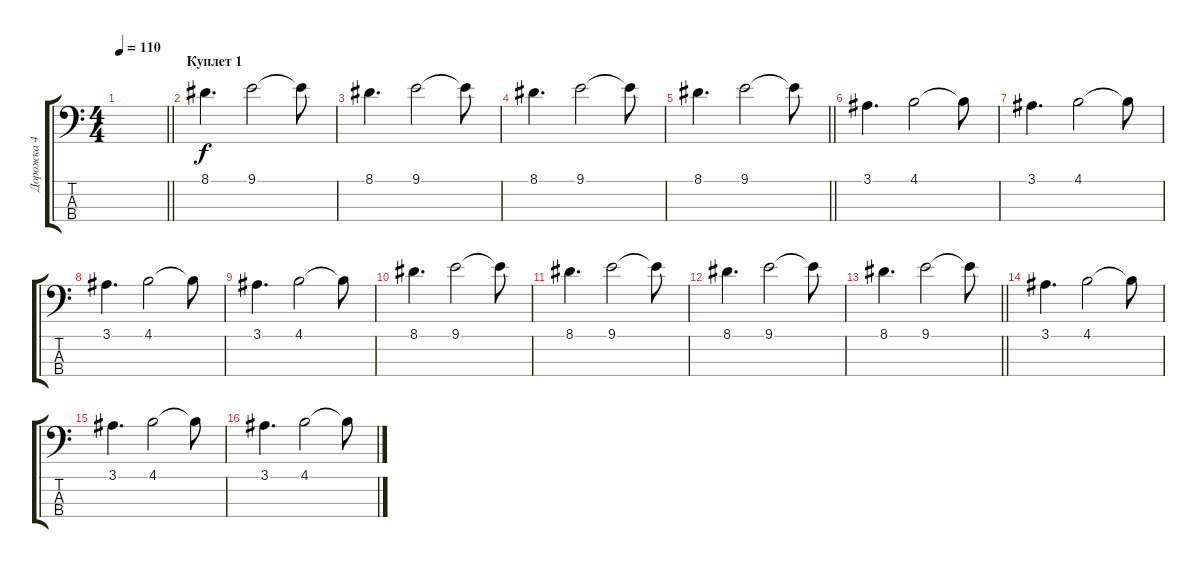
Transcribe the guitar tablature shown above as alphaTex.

\track ("Дорожка 4" "Дорожка 4") {instrument electricbassfinger}
\staff {score tabs}
\tuning (G2 D2 A1 E1) {hide}
\ts (4 4)
\tempo 110
\clef f4
\barLineRight lightlight
\ks c
|
\section ("" "Куплет 1")
8.1.4{d} 9.1.2 9.1{t}.8 |
8.1.4{d} 9.1.2 9.1{t}.8 |
8.1.4{d} 9.1.2 9.1{t}.8 |
\barLineRight lightlight
8.1.4{d} 9.1.2 9.1{t}.8 |
3.1.4{d} 4.1.2 4.1{t}.8 |
3.1.4{d} 4.1.2 4.1{t}.8 |
3.1.4{d} 4.1.2 4.1{t}.8 |
3.1.4{d} 4.1.2 4.1{t}.8 |
8.1.4{d} 9.1.2 9.1{t}.8 |
8.1.4{d} 9.1.2 9.1{t}.8 |
8.1.4{d} 9.1.2 9.1{t}.8 |
\barLineRight lightlight
8.1.4{d} 9.1.2 9.1{t}.8 |
3.1.4{d} 4.1.2 4.1{t}.8 |
3.1.4{d} 4.1.2 4.1{t}.8 |
3.1.4{d} 4.1.2 4.1{t}.8
